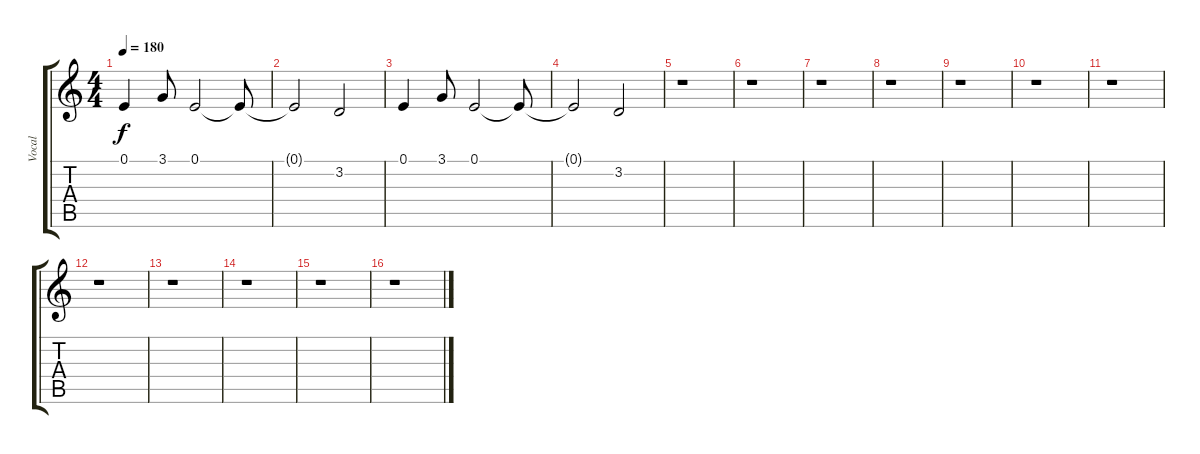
\track ("Vocal" "Vocal") {instrument oboe}
\staff {score tabs}
\tuning (E4 B3 G3 D3 A2 E2) {hide}
\ts (4 4)
\tempo 180
\clef g2
\ks c
0.1.4{dy f} 3.1.8 0.1.2 0.1{t}.8 |
0.1{t}.2 3.2.2 |
0.1.4 3.1.8 0.1.2 0.1{t}.8 |
0.1{t}.2 3.2.2 |
r.1 |
r.1 |
r.1 |
r.1 |
r.1 |
r.1 |
r.1 |
r.1 |
r.1 |
r.1 |
r.1 |
r.1
